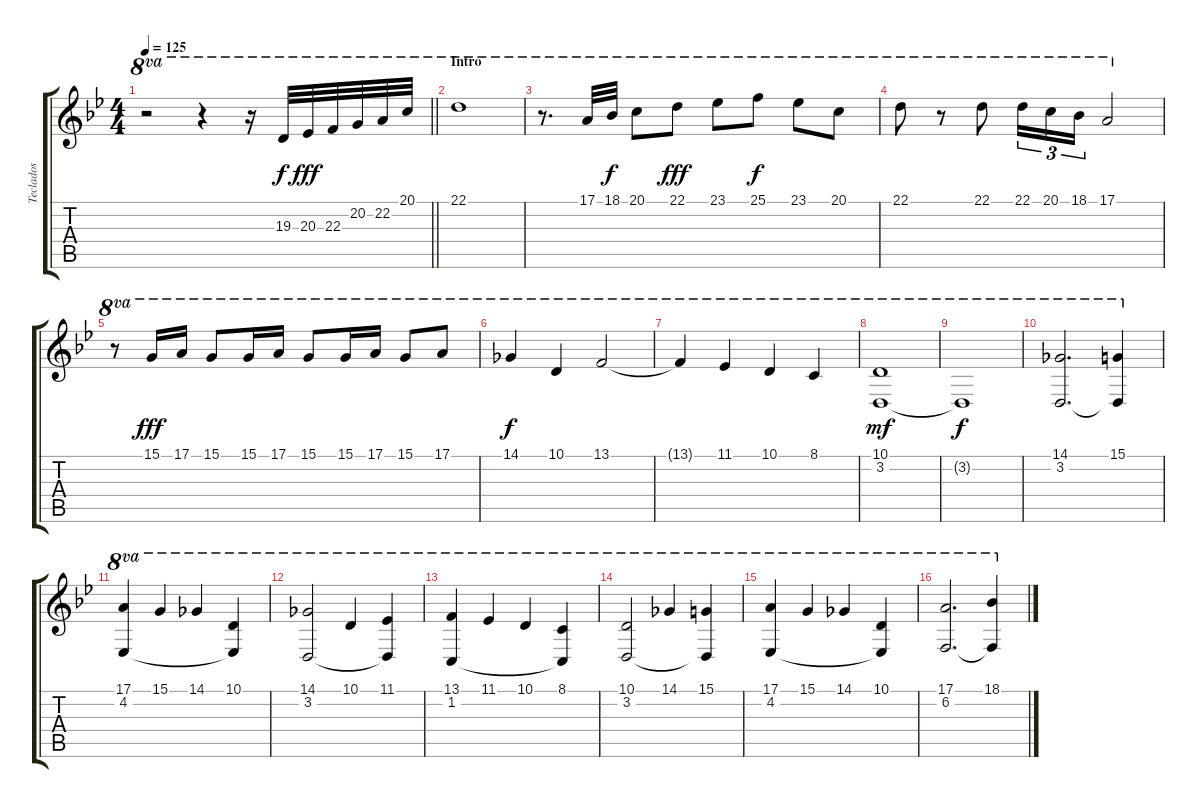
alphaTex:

\track ("Teclados" "Teclados") {instrument stringensemble1}
\staff {score tabs}
\tuning (E4 B3 G3 D3 A2 E2) {hide}
\ts (4 4)
\tempo 125
\clef g2
\barLineRight lightlight
\ks gminor
r.2{ot 8va dy f instrument stringensemble1} r.4{ot 8va} r.16{ot 8va} 19.3.32{ot 8va} 20.3.32{ot 8va dy fff} 22.3.32{ot 8va} 20.2.32{ot 8va} 22.2.32{ot 8va} 20.1.32{ot 8va} |
\section ("" "Intro")
22.1.1{ot 8va} |
r.8{d ot 8va} 17.1.32{ot 8va} 18.1.32{ot 8va dy f} 20.1.8{ot 8va} 22.1.8{ot 8va dy fff} 23.1.8{ot 8va} 25.1.8{ot 8va dy f} 23.1.8{ot 8va} 20.1.8{ot 8va} |
22.1.8{ot 8va} r.8{ot 8va} 22.1.8{ot 8va} 22.1.16{tu (3 2) ot 8va} 20.1.16{tu (3 2) ot 8va} 18.1.16{tu (3 2) ot 8va} 17.1.2{ot 8va} |
r.8{ot 8va} 15.1.16{ot 8va dy fff} 17.1.16{ot 8va} 15.1.8{ot 8va} 15.1.16{ot 8va} 17.1.16{ot 8va} 15.1.8{ot 8va} 15.1.16{ot 8va} 17.1.16{ot 8va} 15.1.8{ot 8va} 17.1.8{ot 8va} |
14.1.4{ot 8va dy f} 10.1.4{ot 8va} 13.1.2{ot 8va} |
13.1{t}.4{ot 8va} 11.1.4{ot 8va} 10.1.4{ot 8va} 8.1.4{ot 8va} |
(10.1 3.2).1{ot 8va dy mf} |
3.2{t}.1{ot 8va dy f} |
(14.1 3.2).2{d ot 8va instrument stringensemble2} (15.1 3.2{t}).4{ot 8va} |
(17.1 4.2).4{ot 8va} 15.1.4{ot 8va} 14.1.4{ot 8va} (10.1 4.2{t}).4{ot 8va} |
(14.1 3.2).2{ot 8va} 10.1.4{ot 8va} (11.1 3.2{t}).4{ot 8va} |
(13.1 1.2).4{ot 8va} 11.1.4{ot 8va} 10.1.4{ot 8va} (8.1 1.2{t}).4{ot 8va} |
(10.1 3.2).2{ot 8va} 14.1.4{ot 8va} (15.1 3.2{t}).4{ot 8va} |
(17.1 4.2).4{ot 8va} 15.1.4{ot 8va} 14.1.4{ot 8va} (10.1 4.2{t}).4{ot 8va} |
(17.1 6.2).2{d ot 8va} (18.1 6.2{t}).4{ot 8va}
